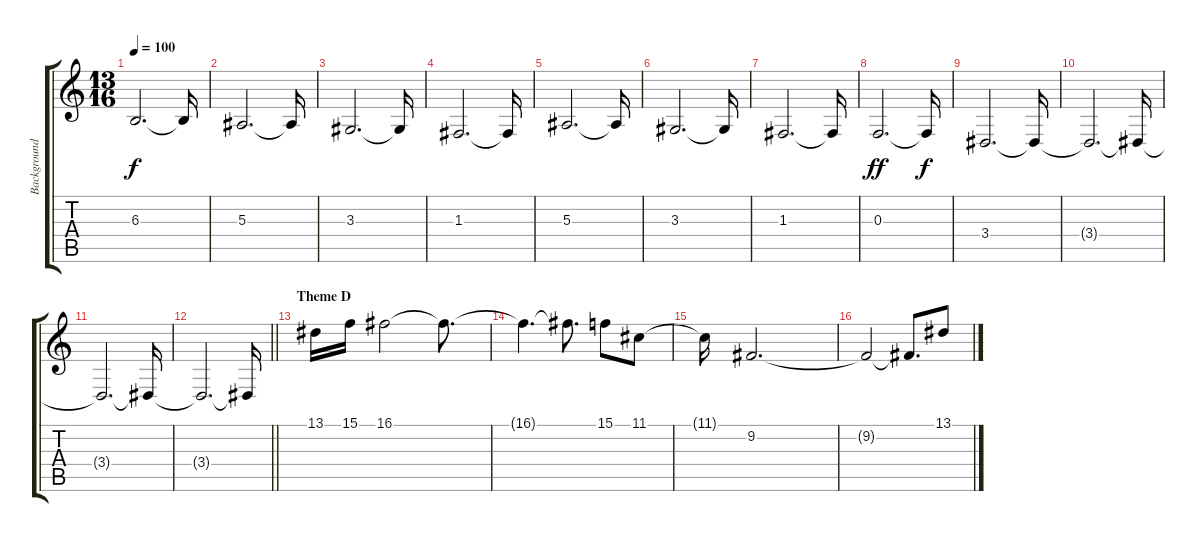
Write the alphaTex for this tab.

\track ("Background" "Background") {instrument stringensemble1}
\staff {score tabs}
\tuning (D4 A3 F3 C3 G2 C2) {hide}
\ts (13 16)
\tempo 100
\clef g2
\ks c
6.3.2{d dy f} 6.3{t}.16 |
5.3.2{d} 5.3{t}.16 |
3.3.2{d} 3.3{t}.16 |
1.3.2{d} 1.3{t}.16 |
5.3.2{d} 5.3{t}.16 |
3.3.2{d} 3.3{t}.16 |
1.3.2{d} 1.3{t}.16 |
0.3.2{d dy ff} 0.3{t}.16{dy f} |
3.4.2{d} 3.4{t}.16 |
3.4{t}.2{d} 3.4{t}.16 |
3.4{t}.2{d} 3.4{t}.16 |
\barLineRight lightlight
3.4{t}.2{d} 3.4{t}.16 |
\section ("" "Theme D")
13.1.16{balance 11 instrument stringensemble1} 15.1.16 16.1.2 16.1{t}.8{d} |
16.1{t}.4{d} 16.1{t}.8{d} 15.1.8 11.1.8 |
11.1{t}.16 9.2.2{d} |
9.2{t}.2 9.2{t}.8{d} 13.1.8
